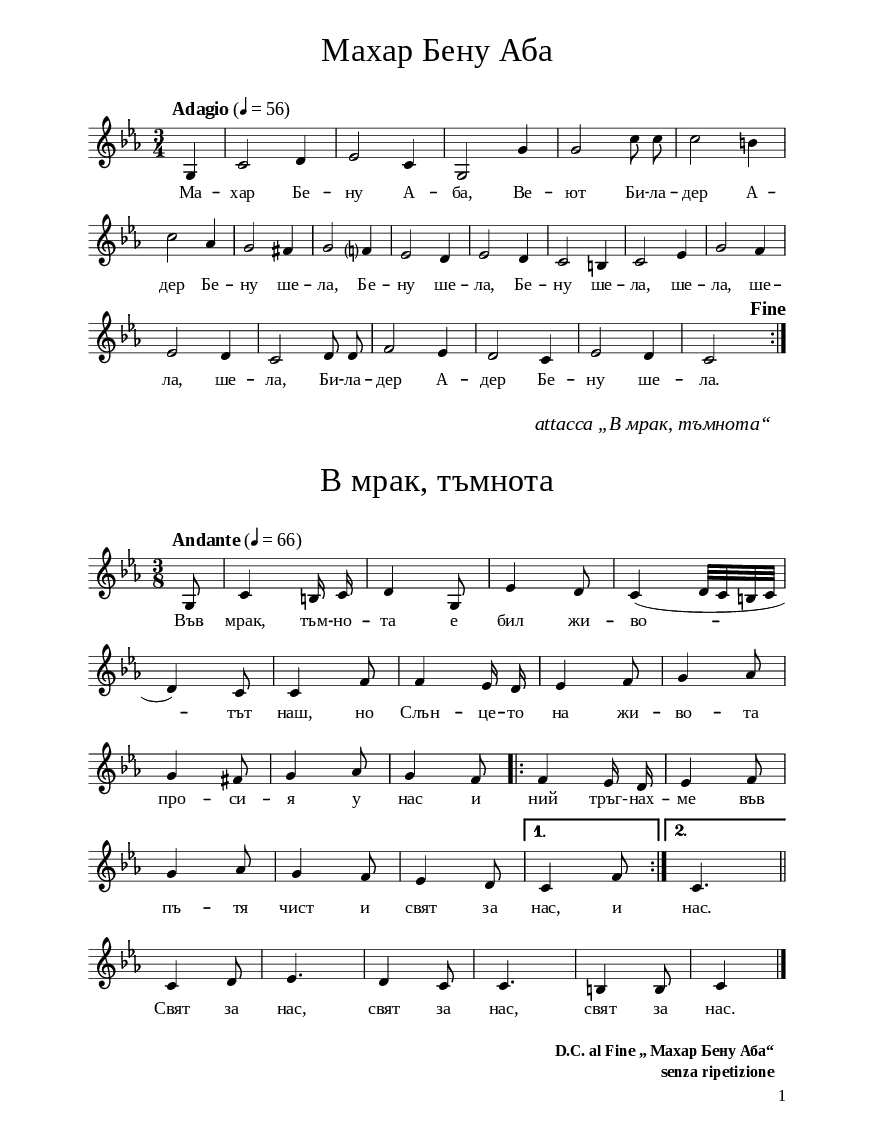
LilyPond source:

\version "2.24.3"

% include paper part and global functions
\include "include/globals.ily"

\bookpart {
  \label #'ref080
  \tocItem \markup "Махар Бену Аба"
  \paper {
    print-all-headers = ##t
    print-page-number = ##t
    print-first-page-number = ##t

    % put page numbers on the bottom
    oddHeaderMarkup = \markup ""
    evenHeaderMarkup = \markup ""
    oddFooterMarkup = \markup
    \fill-line {
      ""
      \if \should-print-page-number \fromproperty #'page:page-number-string
    }
    evenFooterMarkup = \markup
    \fill-line {
      \if \should-print-page-number \fromproperty #'page:page-number-string
      ""
    }

    left-margin = 1.5\cm
    right-margin = 1.5\cm
    top-margin = 1.6\cm
    bottom-margin = 1.2\cm
    ragged-bottom = ##t % do not spread the staves to fill the whole vertical space

    % change distance between staves
    system-system-spacing =
    #'((basic-distance . 9.5)
       (minimum-distance . 6)
       (padding . 1)
       (stretchability . 12))
  }
  \score {
    \include "include/score-layout.ily"

    \new Voice \relative c' {
      \clef treble
      \key c \minor
      \time 3/4
      \tempoFunc "Adagio" 4 "56"

      \autoBeamOff

      \partial 4

      \repeat volta 2 {
        g4 | c2 d4 | es2 c 4 |  g2 g'4 | g2 c8 c8 | c2 b4 |\break  c2 as4 |


        g2 fis4 |g2 f?4 | es2 d4 |  es2 d4 | c2 b4 | c2 es4 | g2 f4 | \break

        es2 d4 | c2 d8 d | f2 es4 | d2 c4 | es2 d4 | \tempo "          Fine" c2
      }

    }

    \addlyrics {
      Ма -- хар Бе -- ну А -- ба, Ве -- ют
      Би -- ла -- дер А -- дер Бе -- ну ше -- ла,
      Бе -- ну ше -- ла, Бе -- ну ше -- ла,
      ше -- ла, ше -- ла, ше -- ла,
      Би -- ла -- дер А -- дер Бе -- ну ше -- ла.
    }

    \header {
      title = \titleFunc "Махар Бену Аба" "Mahar Benu Aba"
    }

    \midi{}

  } % score

  \markup \huge \italic \dc-one-nobold "attacca „В мрак, тъмнота“"

  \label #'ref080_1
  \tocItem \markup "В мрак, тъмнота"


  \score {
    \include "include/score-layout.ily"
    \new Voice \absolute {
      \clef treble
      \key c \minor
      \time 3/8
      \tempoFunc "Andante" 4 "66"

      \partial 8

      g8  | c'4 \autoBeamOff b16 c' | \autoBeamOn d'4 g8 | es'4 d'8 |  c'4 ( d'32 c' b c'  | \break

      d'4 ) c'8 | c'4 f'8 |  \autoBeamOff f'4 es'16 d' | es'4 f'8 | g'4 as'8 |\break

      g'4 fis'8 | g'4 as'8 | g'4 f'8 |   \repeat volta 2 {
        f'4 es'16 d' |  es'4 f'8 | \break

        g'4 as'8 | g'4 f'8 | es'4 d'8
      }  \alternative { { c'4 f'8 } {  c'4. } } \bar "||"  \break  |

      c'4 d'8 |  es'4. |  d'4 c'8 | c'4. | b4 b8 | c'4  \bar "|."
    }

    \addlyrics {
      Във мрак, тъм
      -- но -- та е бил жи -- во -- тът наш, но Слън
      -- це -- то на жи -- во -- та про -- си -- я у
      нас и ний "тръг-" -- нах -- ме във пъ -- тя чист
      и свят за нас, и нас. Свят за нас, свят за
      нас, свят за нас.
    }

    \header {
      title = \titleFunc "В мрак, тъмнота" "V mrak, tămnota"
    }

    \midi{}

  }

  \markup \dc-two "D.C. al Fine „ Махар Бену Аба“" "senza ripetizione"


} % bookpart
